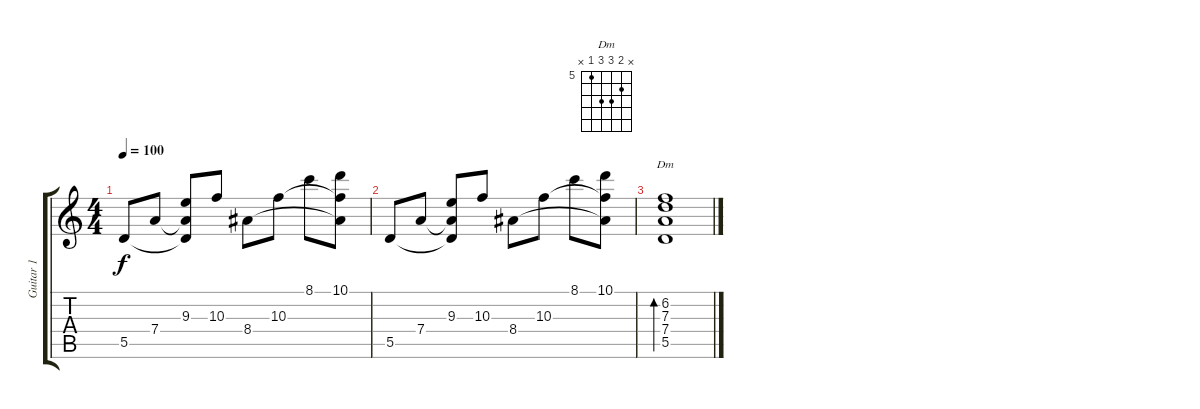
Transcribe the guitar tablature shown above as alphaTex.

\track ("Guitar 1" "Guitar 1") {instrument acousticguitarsteel}
\staff {score tabs}
\tuning (E4 B3 G3 D3 A2 E2) {hide}
\chord ("Dm" x 6 7 7 5 x) {firstfret 5}
\ts (4 4)
\tempo 100
\clef g2
\ks c
5.5.8{dy f} 7.4.8 (9.3 7.4{t} 5.5{t}).8 10.3.8 8.4.8 10.3.8 8.1.8 (10.1 10.3{t} 8.4{t}).8 |
5.5.8 7.4.8 (9.3 7.4{t} 5.5{t}).8 10.3.8 8.4.8 10.3.8 8.1.8 (10.1 10.3{t} 8.4{t}).8 |
(6.2 7.3 7.4 5.5).1{bd 60 ch "Dm"}
